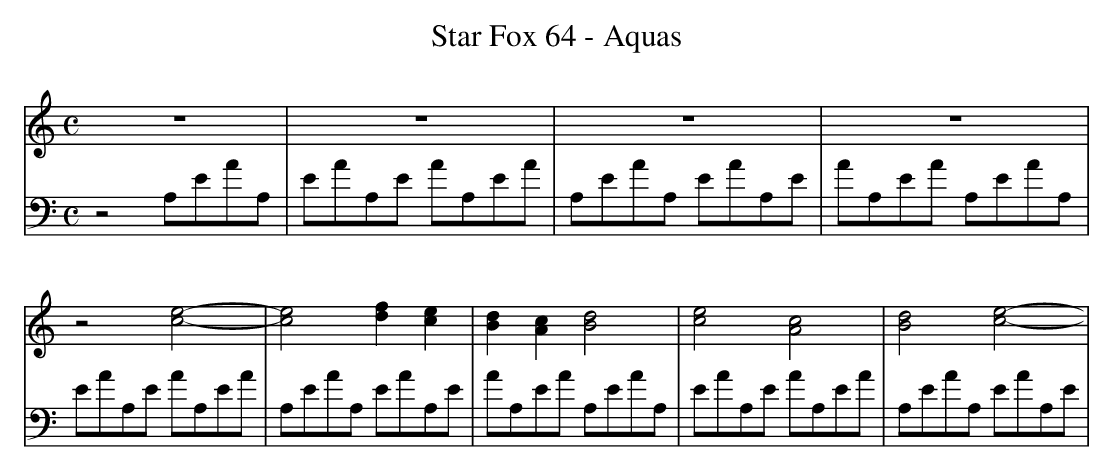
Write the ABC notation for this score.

X:1
T:Star Fox 64 - Aquas
M:C
L:1/8
V:T treble
V:B bass
K:C
[V:T] z8 | z8 | z8 | z8 |
[V:B] z4 A,EAA, | EAA,E  AA,EA | A,EAA, EAA,E | AA,EA A,EAA, |
[V:T] z4 [ce]4- | [ce]4 [df]2 [ce]2 | [Bd]2 [Ac]2 [Bd]4 | [ce]4 [Ac]4 | [Bd]4 [ce]4- |
[V:B] EAA,E AA,EA | A,EAA, EAA,E | AA,EA A,EAA, | EAA,E AA,EA | A,EAA, EAA,E |
